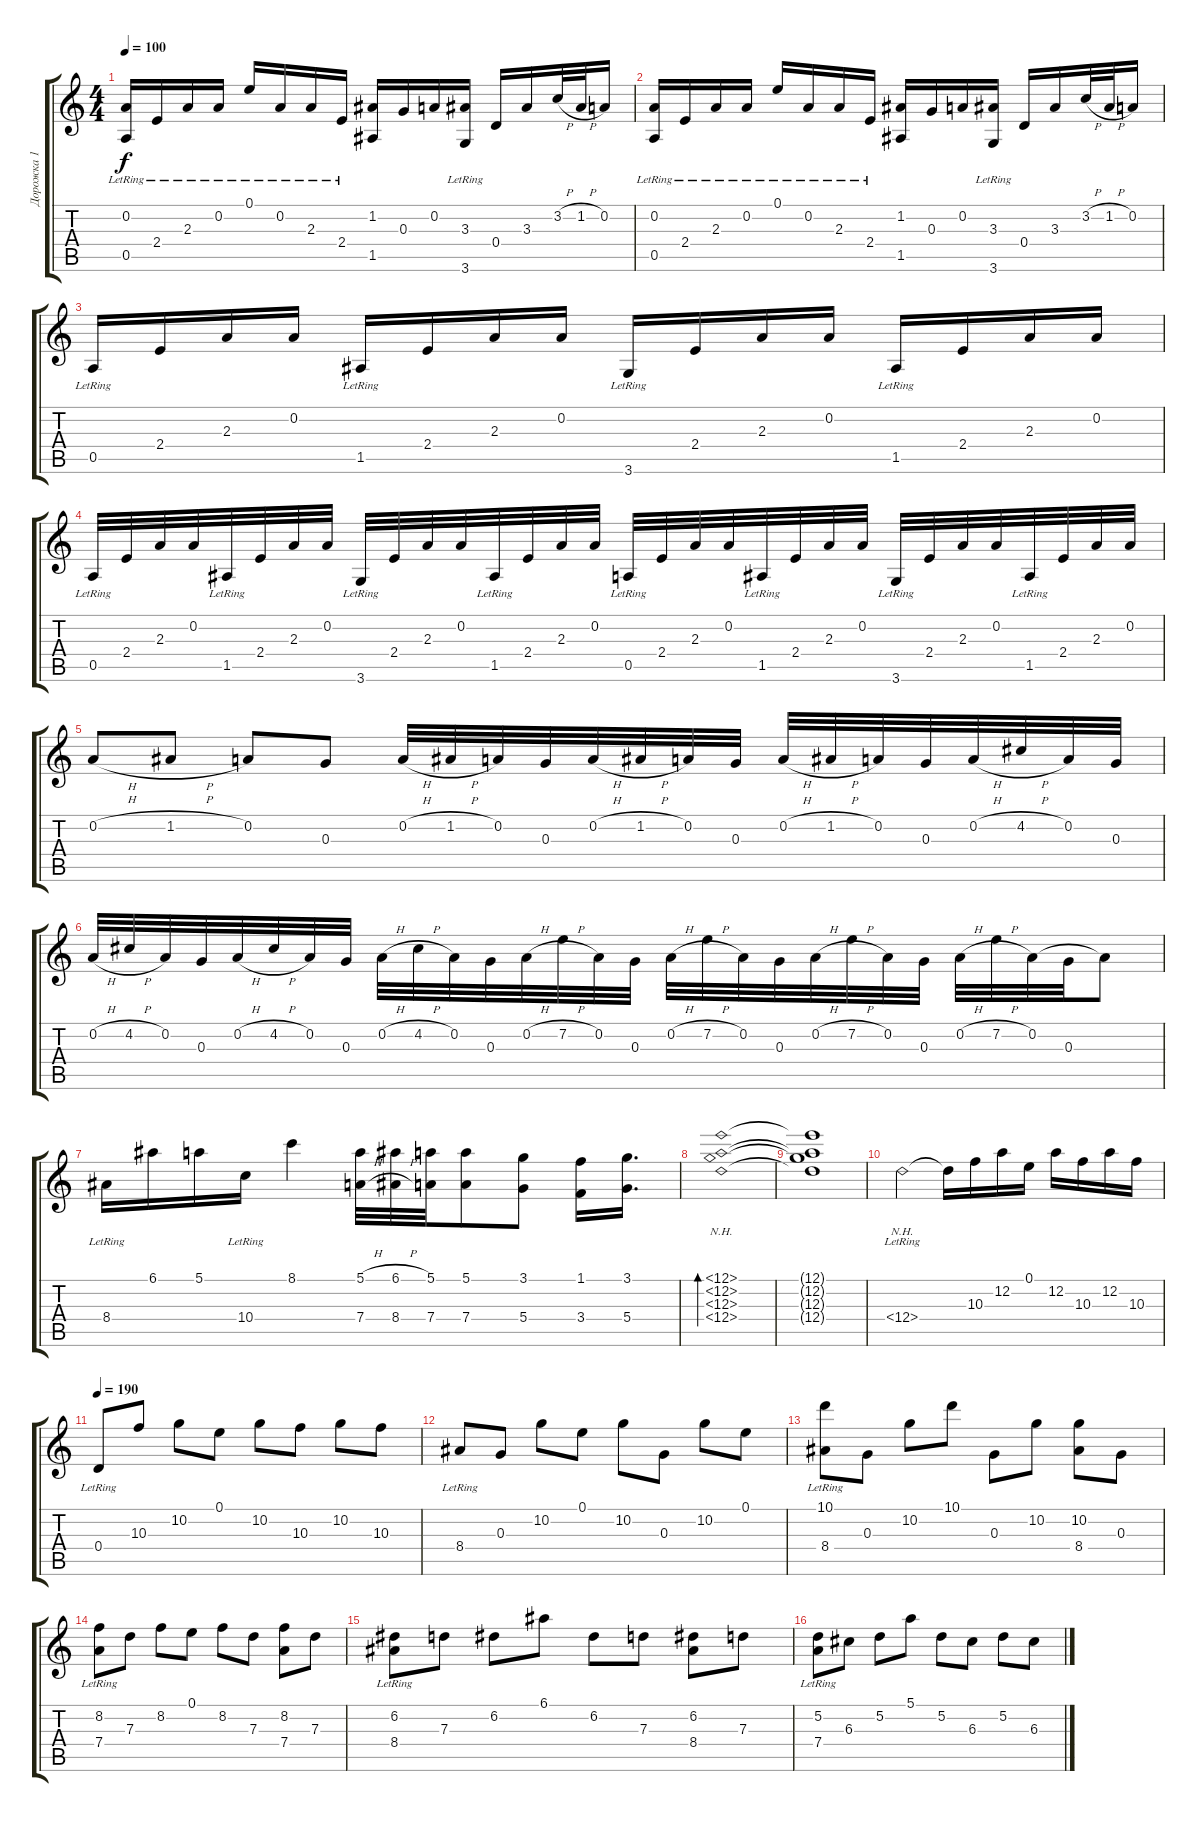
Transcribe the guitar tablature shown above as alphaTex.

\track ("Дорожка 1" "Дорожка 1") {instrument acousticguitarsteel}
\staff {score tabs}
\tuning (E4 A3 G3 D3 A2 E2) {hide}
\ts (4 4)
\tempo 100
\clef g2
\ks c
(0.2 0.5{lr}).16{dy f} 2.4{lr}.16 2.3{lr}.16 0.2{lr}.16 0.1{lr}.16 0.2{lr}.16 2.3{lr}.16 2.4{lr}.16 (1.2 1.5).16 0.3.16 0.2.16 (3.3 3.6{lr}).16 0.4.16 3.3.16 3.2{h}.32 1.2{h}.32 0.2.16 |
(0.2 0.5{lr}).16 2.4{lr}.16 2.3{lr}.16 0.2{lr}.16 0.1{lr}.16 0.2{lr}.16 2.3{lr}.16 2.4{lr}.16 (1.2 1.5).16 0.3.16 0.2.16 (3.3 3.6{lr}).16 0.4.16 3.3.16 3.2{h}.32 1.2{h}.32 0.2.16 |
0.5{lr}.16 2.4.16 2.3.16 0.2.16 1.5{lr}.16 2.4.16 2.3.16 0.2.16 3.6{lr}.16 2.4.16 2.3.16 0.2.16 1.5{lr}.16 2.4.16 2.3.16 0.2.16 |
0.5{lr}.32 2.4.32 2.3.32 0.2.32 1.5{lr}.32 2.4.32 2.3.32 0.2.32 3.6{lr}.32 2.4.32 2.3.32 0.2.32 1.5{lr}.32 2.4.32 2.3.32 0.2.32 0.5{lr}.32 2.4.32 2.3.32 0.2.32 1.5{lr}.32 2.4.32 2.3.32 0.2.32 3.6{lr}.32 2.4.32 2.3.32 0.2.32 1.5{lr}.32 2.4.32 2.3.32 0.2.32 |
0.2{h}.8 1.2{h}.8 0.2.8 0.3.8 0.2{h}.32 1.2{h}.32 0.2.32 0.3.32 0.2{h}.32 1.2{h}.32 0.2.32 0.3.32 0.2{h}.32 1.2{h}.32 0.2.32 0.3.32 0.2{h}.32 4.2{h}.32 0.2.32 0.3.32 |
0.2{h}.32 4.2{h}.32 0.2.32 0.3.32 0.2{h}.32 4.2{h}.32 0.2.32 0.3.32 0.2{h}.32 4.2{h}.32 0.2.32 0.3.32 0.2{h}.32 7.2{h}.32 0.2.32 0.3.32 0.2{h}.32 7.2{h}.32 0.2.32 0.3.32 0.2{h}.32 7.2{h}.32 0.2.32 0.3.32 0.2{h}.32 7.2{h}.32 0.2.32 0.3.32 0.2{t}.8 |
8.4{lr}.16 6.1.16 5.1.16 10.4{lr}.16 8.1.4 (5.1{h} 7.4{h}).32 (6.1{h} 8.4{h}).32 (5.1 7.4).32 (5.1 7.4).8 (3.1 5.4).8 (1.1 3.4).16 (3.1 5.4).16{d} |
(12.1{nh} 12.2{nh} 12.3{nh} 12.4{nh}).1{bd 240} |
(12.1{t} 12.2{t} 12.3{t} 12.4{t}).1 |
12.4{nh lr}.2 12.4{t}.16 10.3.16 12.2.16 0.1.16 12.2.16 10.3.16 12.2.16 10.3.16 |
\tempo 190
0.4{lr}.8 10.3.8 10.2.8 0.1.8 10.2.8 10.3.8 10.2.8 10.3.8 |
8.4{lr}.8 0.3.8 10.2.8 0.1.8 10.2.8 0.3.8 10.2.8 0.1.8 |
(10.1 8.4{lr}).8 0.3.8 10.2.8 10.1.8 0.3.8 10.2.8 (10.2 8.4).8 0.3.8 |
(8.2 7.4{lr}).8 7.3.8 8.2.8 0.1.8 8.2.8 7.3.8 (8.2 7.4).8 7.3.8 |
(6.2 8.4{lr}).8 7.3.8 6.2.8 6.1.8 6.2.8 7.3.8 (6.2 8.4).8 7.3.8 |
(5.2 7.4{lr}).8 6.3.8 5.2.8 5.1.8 5.2.8 6.3.8 5.2.8 6.3.8
